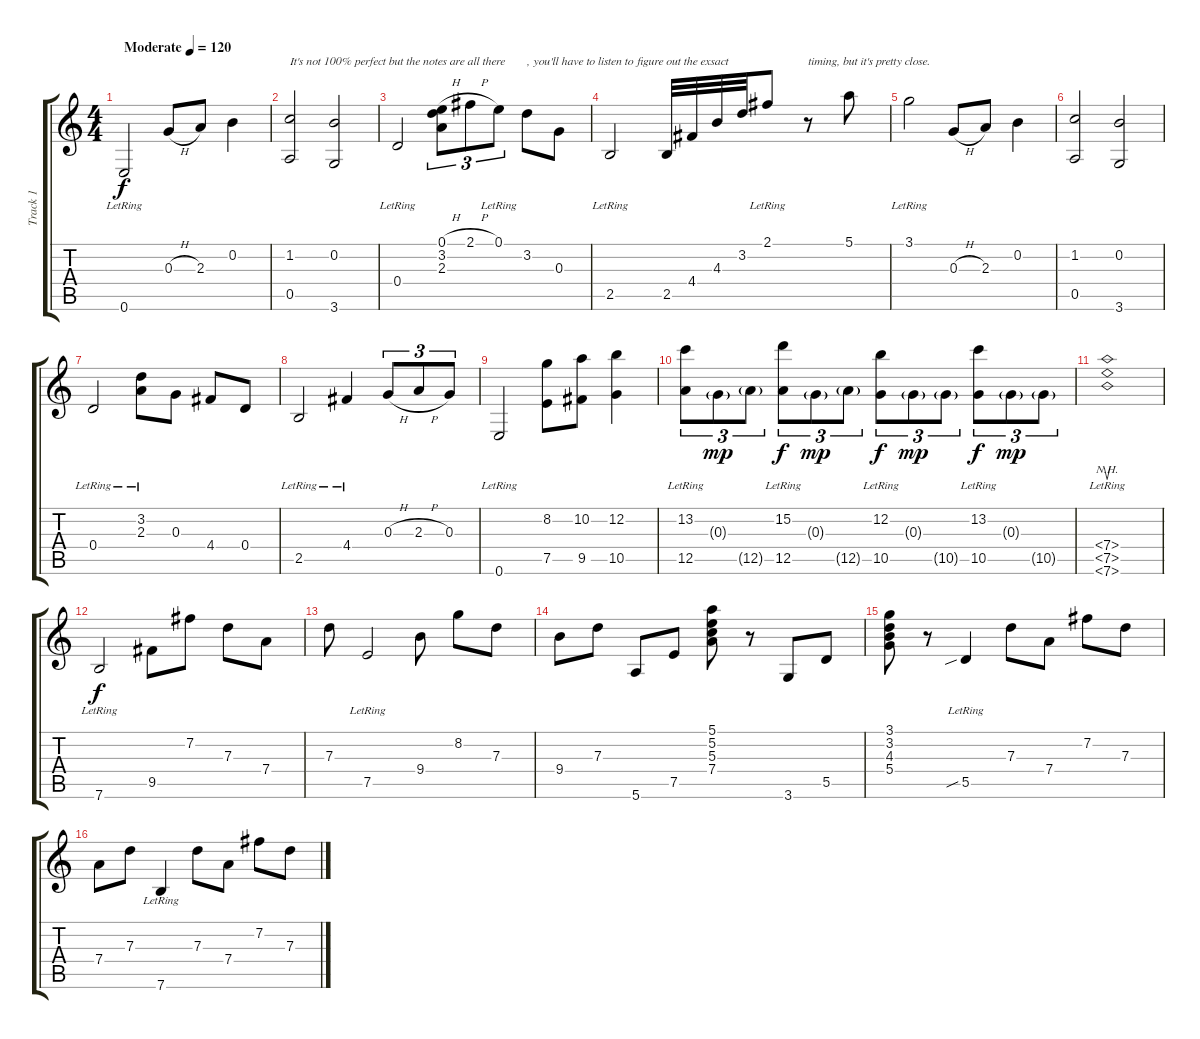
\track ("Track 1" "Track 1") {instrument acousticguitarsteel}
\staff {score tabs}
\tuning (E4 B3 G3 D3 A2 E2) {hide}
\ts (4 4)
\tempo (120 "Moderate")
\clef g2
\ks c
0.6{lr}.2{dy f instrument acousticguitarsteel} 0.3{h}.8 2.3.8 0.2.4 |
(1.2 0.5).2{txt "It's not 100% perfect but the notes are all there"} (0.2 3.6).2 |
0.4{lr}.2 (0.1{h} 3.2 2.3).8{tu (3 2)} 2.1{h}.8{tu (3 2)} 0.1{lr}.8{tu (3 2)} 3.2.8{txt ", you'll have to listen to figure out the exsact "} 0.3.8 |
2.5{lr}.2 2.5.32 4.4.32 4.3.32 3.2.32 2.1{lr}.8 r.8{txt "timing, but it's pretty close."} 5.1.8 |
3.1{lr}.2 0.3{h}.8 2.3.8 0.2.4 |
(1.2 0.5).2 (0.2 3.6).2 |
0.4{lr}.2 (3.2{lr} 2.3).8 0.3.8 4.4.8 0.4.8 |
2.5{lr}.2 4.4{lr}.4 0.3{h}.8{tu (3 2)} 2.3{h}.8{tu (3 2)} 0.3.8{tu (3 2)} |
0.6{lr}.2 (8.2 7.5).8 (10.2 9.5).8 (12.2 10.5).4 |
(13.2{lr} 12.5{lr}).8{tu (3 2)} 0.3{g}.8{tu (3 2) dy mp} 12.5{g}.8{tu (3 2)} (15.2{lr} 12.5{lr}).8{tu (3 2) dy f} 0.3{g}.8{tu (3 2) dy mp} 12.5{g}.8{tu (3 2)} (12.2{lr} 10.5{lr}).8{tu (3 2) dy f} 0.3{g}.8{tu (3 2) dy mp} 10.5{g}.8{tu (3 2)} (13.2{lr} 10.5{lr}).8{tu (3 2) dy f} 0.3{g}.8{tu (3 2) dy mp} 10.5{g}.8{tu (3 2)} |
(7.4{nh lr} 7.5{nh lr} 7.6{nh lr}).1{su} |
7.6{lr}.2{dy f} 9.5.8 7.2.8 7.3.8 7.4.8 |
7.3.8 7.5{lr}.2 9.4.8 8.2.8 7.3.8 |
9.4.8 7.3.8 5.6.8 7.5.8 (5.1 5.2 5.3 7.4).8 r.8 3.6.8 5.5.8 |
(3.1 3.2 4.3 5.4).8 r.8 5.5{sib lr}.4 7.3.8 7.4.8 7.2.8 7.3.8 |
7.4.8 7.3.8 7.6{lr}.4 7.3.8 7.4.8 7.2.8 7.3.8
